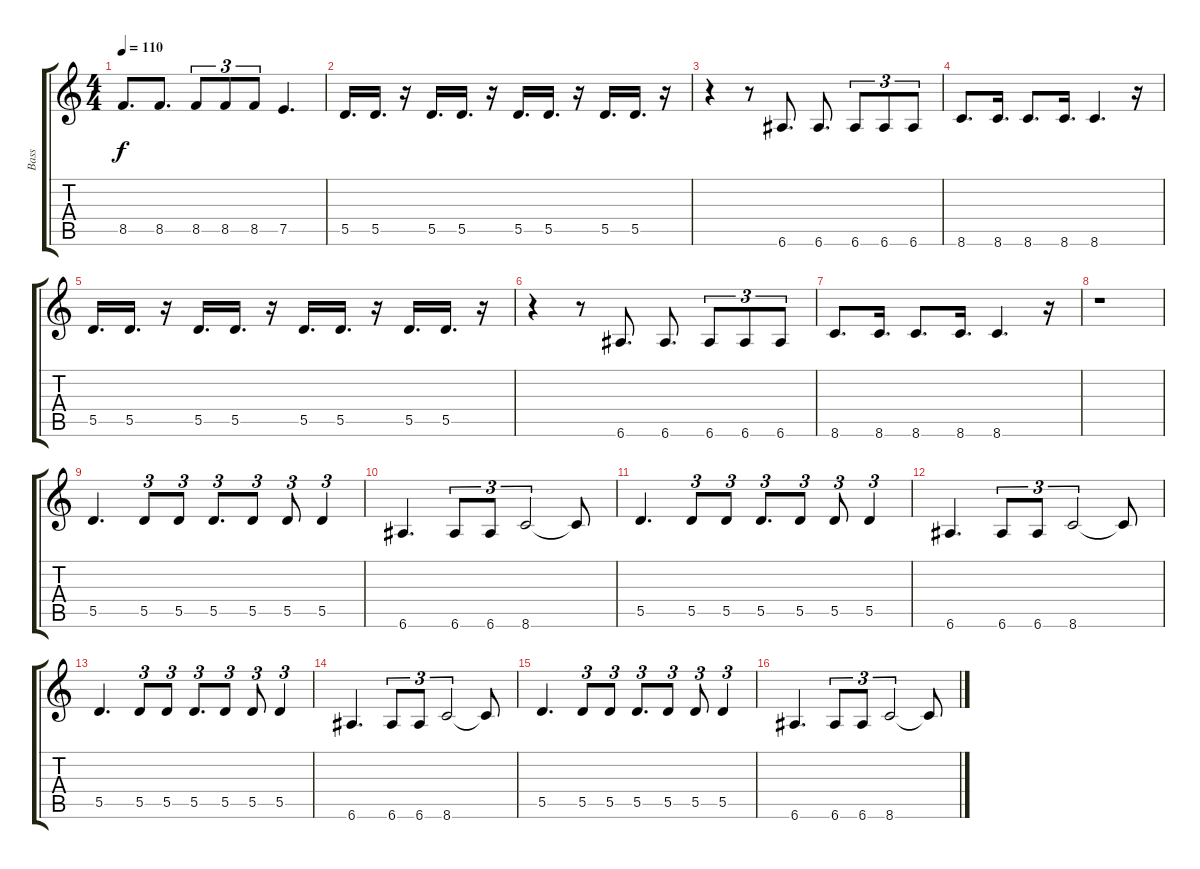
\track ("Bass" "Bass") {instrument electricbassfinger}
\staff {score tabs}
\tuning (E4 B3 G3 D3 A2 E2) {hide}
\ts (4 4)
\tempo 110
\clef g2
\ks c
8.5.8{d dy f} 8.5.8{d} 8.5.8{tu (3 2)} 8.5.8{tu (3 2)} 8.5.8{tu (3 2)} 7.5.4{d} |
5.5.16{d} 5.5.16{d} r.16 5.5.16{d} 5.5.16{d} r.16 5.5.16{d} 5.5.16{d} r.16 5.5.16{d} 5.5.16{d} r.16 |
r.4 r.8 6.6.8{d} 6.6.8{d} 6.6.8{tu (3 2)} 6.6.8{tu (3 2)} 6.6.8{tu (3 2)} |
8.6.8{d} 8.6.16{d} 8.6.8{d} 8.6.16{d} 8.6.4{d} r.16 |
5.5.16{d} 5.5.16{d} r.16 5.5.16{d} 5.5.16{d} r.16 5.5.16{d} 5.5.16{d} r.16 5.5.16{d} 5.5.16{d} r.16 |
r.4 r.8 6.6.8{d} 6.6.8{d} 6.6.8{tu (3 2)} 6.6.8{tu (3 2)} 6.6.8{tu (3 2)} |
8.6.8{d} 8.6.16{d} 8.6.8{d} 8.6.16{d} 8.6.4{d} r.16 |
r.1 |
5.5.4{d} 5.5.8{tu (3 2)} 5.5.8{tu (3 2)} 5.5.8{d tu (3 2)} 5.5.8{tu (3 2)} 5.5.8{tu (3 2)} 5.5.4{tu (3 2)} |
6.6.4{d} 6.6.8{tu (3 2)} 6.6.8{tu (3 2)} 8.6.2{tu (3 2)} 8.6{t}.8 |
5.5.4{d} 5.5.8{tu (3 2)} 5.5.8{tu (3 2)} 5.5.8{d tu (3 2)} 5.5.8{tu (3 2)} 5.5.8{tu (3 2)} 5.5.4{tu (3 2)} |
6.6.4{d} 6.6.8{tu (3 2)} 6.6.8{tu (3 2)} 8.6.2{tu (3 2)} 8.6{t}.8 |
5.5.4{d} 5.5.8{tu (3 2)} 5.5.8{tu (3 2)} 5.5.8{d tu (3 2)} 5.5.8{tu (3 2)} 5.5.8{tu (3 2)} 5.5.4{tu (3 2)} |
6.6.4{d} 6.6.8{tu (3 2)} 6.6.8{tu (3 2)} 8.6.2{tu (3 2)} 8.6{t}.8 |
5.5.4{d} 5.5.8{tu (3 2)} 5.5.8{tu (3 2)} 5.5.8{d tu (3 2)} 5.5.8{tu (3 2)} 5.5.8{tu (3 2)} 5.5.4{tu (3 2)} |
6.6.4{d} 6.6.8{tu (3 2)} 6.6.8{tu (3 2)} 8.6.2{tu (3 2)} 8.6{t}.8
